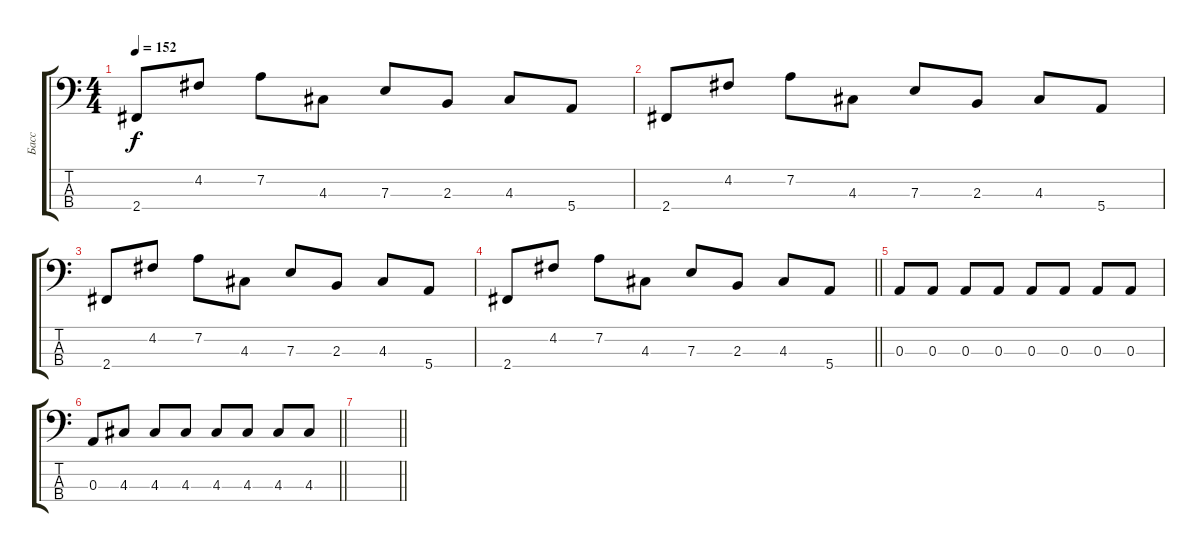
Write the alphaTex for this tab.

\track ("Басс" "Басс") {instrument electricbassfinger}
\staff {score tabs}
\tuning (G2 D2 A1 E1) {hide}
\ts (4 4)
\tempo 152
\clef f4
\ks c
2.4.8{dy f} 4.2.8 7.2.8 4.3.8 7.3.8 2.3.8 4.3.8 5.4.8 |
2.4.8 4.2.8 7.2.8 4.3.8 7.3.8 2.3.8 4.3.8 5.4.8 |
2.4.8 4.2.8 7.2.8 4.3.8 7.3.8 2.3.8 4.3.8 5.4.8 |
\barLineRight lightlight
2.4.8 4.2.8 7.2.8 4.3.8 7.3.8 2.3.8 4.3.8 5.4.8 |
0.3.8 0.3.8 0.3.8 0.3.8 0.3.8 0.3.8 0.3.8 0.3.8 |
\barLineRight lightlight
0.3.8 4.3.8 4.3.8 4.3.8 4.3.8 4.3.8 4.3.8 4.3.8 |
\barLineRight lightlight
